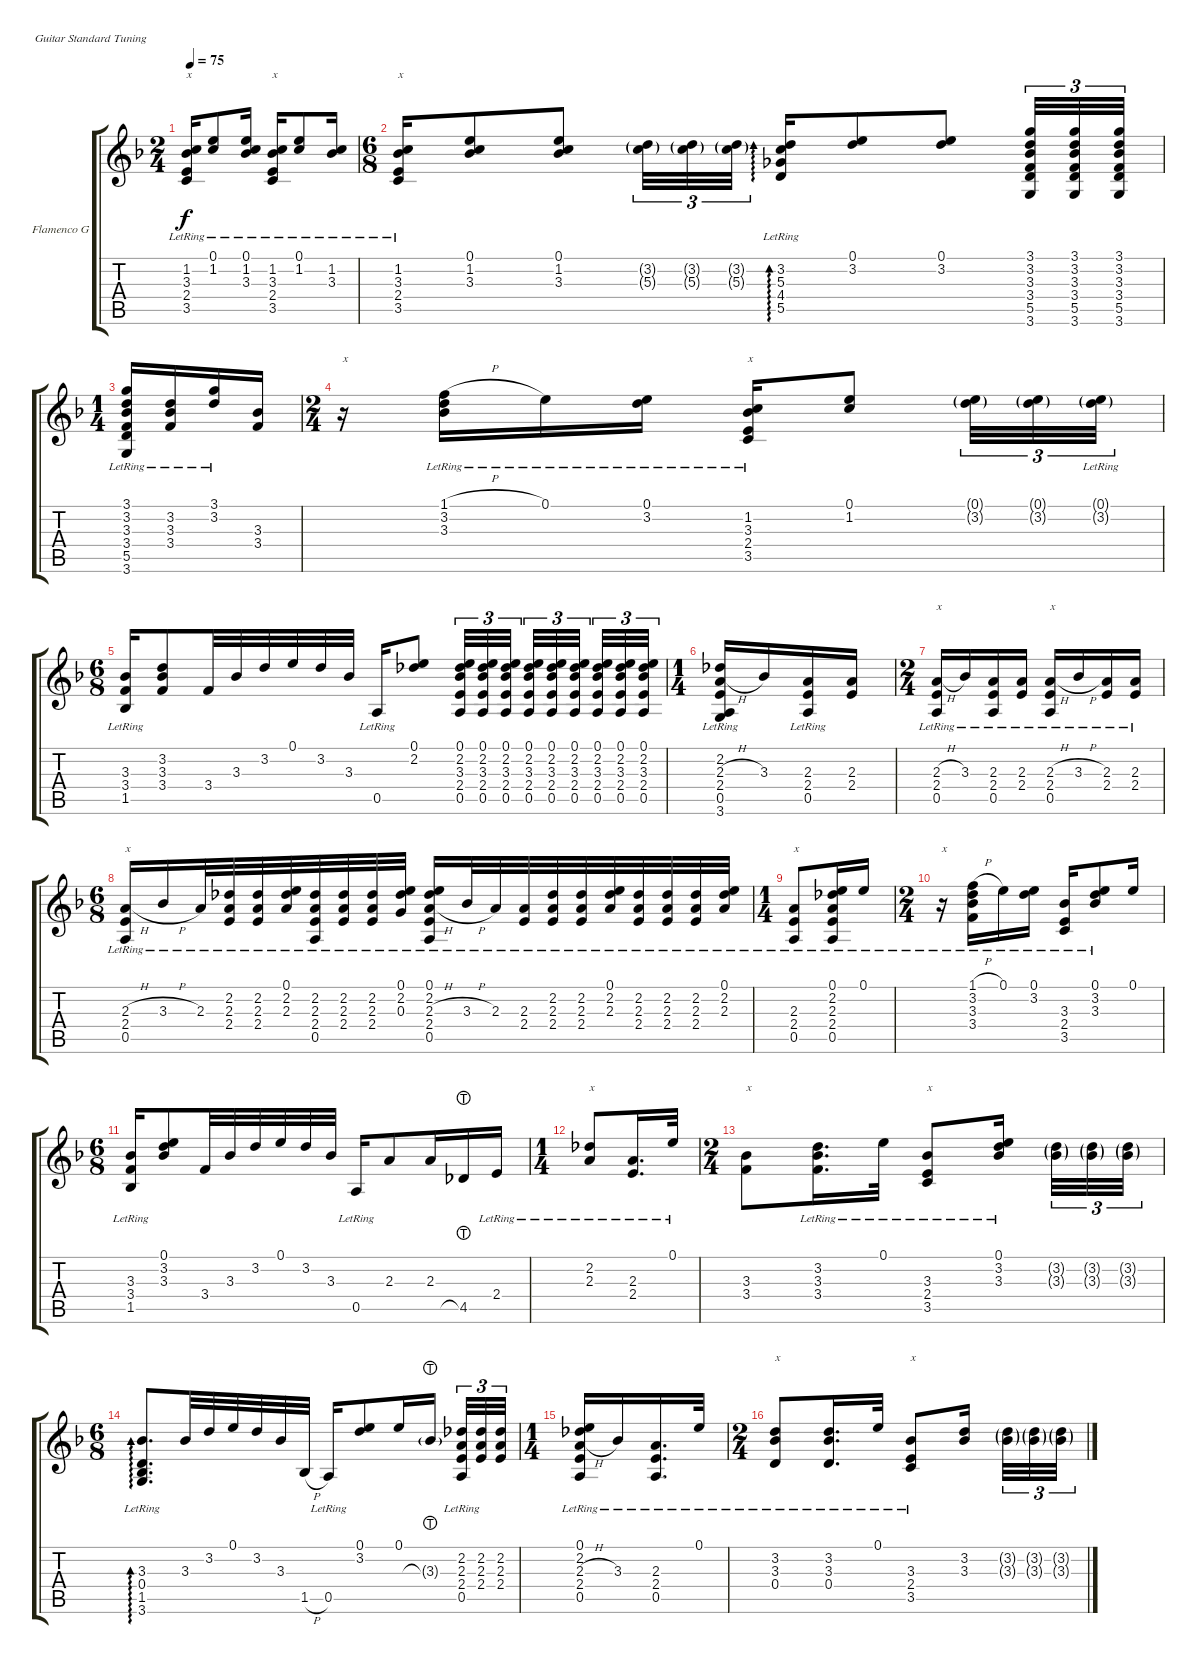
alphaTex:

\defaultSystemsLayout 4
\bracketExtendMode groupsimilarinstruments
\firstSystemTrackNameOrientation horizontal
\otherSystemsTrackNameOrientation horizontal
\track ("Flamenco Guitar" "Flamenco G") {instrument acousticguitarnylon}
\staff {score tabs}
\tuning (E4 B3 G3 D3 A2 E2)
\ts (2 4)
\tempo 75
\clef g2
\ks f
(3.5{lr} 2.4{lr} 3.3{lr} 1.2{lr}).16{txt "x" dy f} (0.1{lr} 1.2{lr}).8 (0.1{lr} 1.2{lr} 3.3{lr}).16 (3.5{lr} 2.4{lr} 3.3{lr} 1.2{lr}).16{txt "x"} (0.1{lr} 1.2{lr}).8 (1.2{lr} 3.3{lr}).16 |
\ts (6 8)
(3.5{lr} 2.4{lr} 3.3{lr} 1.2{lr}).16{txt "x"} (0.1 1.2 3.3).8 (0.1 1.2 3.3).8 (5.3{g} 3.2{g}).32{tu (3 2)} (5.3{g} 3.2{g}).32{tu (3 2)} (5.3{g} 3.2{g}).32{tu (3 2)} (5.5{lr} 4.4{lr} 5.3{lr} 3.2{lr}).16{ad 0} (0.1 3.2).8 (0.1 3.2).8 (3.6 5.5 3.4 3.3 3.2 3.1).32{tu (3 2)} (3.6 5.5 3.4 3.3 3.2 3.1).32{tu (3 2)} (3.6 5.5 3.4 3.3 3.2 3.1).32{tu (3 2)} |
\ts (1 4)
(3.6{lr} 5.5{lr} 3.4{lr} 3.3{lr} 3.2{lr} 3.1{lr}).16 (3.3{lr} 3.4{lr} 3.2{lr}).16 (3.1{lr} 3.2{lr}).16 (3.4 3.3).16 |
\ts (2 4)
\scale
0.40678 r.16{txt "x"} (1.1{h lr} 3.2{lr} 3.3{lr}).16 0.1{lr}.16 (0.1{lr} 3.2{lr}).16 (3.5{lr} 2.4{lr} 3.3{lr} 1.2{lr}).16{txt "x"} (0.1 1.2).8 (0.1{g} 3.2{g}).32{tu (3 2)} (0.1{g} 3.2{g}).32{tu (3 2)} (0.1{g lr} 3.2{g}).32{tu (3 2)} |
\ts (6 8)
\scale
0.452463 (1.5{lr} 3.4 3.3).16 (3.2 3.3 3.4).8 3.4.32 3.3.32 3.2.32 0.1.32 3.2.32 3.3.32 0.5{lr}.16 (0.1 2.2).8 (0.5 2.4 3.3 2.2 0.1).32{tu (3 2)} (0.5 2.4 3.3 2.2 0.1).32{tu (3 2)} (0.5 2.4 3.3 2.2 0.1).32{tu (3 2)} (0.5 2.4 3.3 2.2 0.1).32{tu (3 2)} (0.5 2.4 3.3 2.2 0.1).32{tu (3 2)} (0.5 2.4 3.3 2.2 0.1).32{tu (3 2)} (0.5 2.4 3.3 2.2 0.1).32{tu (3 2)} (0.5 2.4 3.3 2.2 0.1).32{tu (3 2)} (0.5 2.4 3.3 2.2 0.1).32{tu (3 2)} |
\ts (1 4)
\scale
0.140681 (0.5{lr} 2.4{lr} 2.3{h} 2.2{lr} 3.6).16 3.3.16 (0.5{lr} 2.4 2.3).16 (2.3 2.4).16 |
\ts (2 4)
(0.5{lr} 2.4{lr} 2.3{h lr}).16{txt "x"} 3.3{lr}.16 (2.3{lr} 2.4{lr} 0.5{lr}).16 (2.4{lr} 2.3{lr}).16 (0.5{lr} 2.4{lr} 2.3{h lr}).16{txt "x"} 3.3{h lr}.16 (2.3{lr} 2.4{lr}).16 (2.4{lr} 2.3{lr}).16 |
\ts (6 8)
(0.5{lr} 2.4{lr} 2.3{h lr}).16{txt "x"} 3.3{h lr}.16 2.3{lr}.32 (2.4{lr} 2.3{lr} 2.2{lr}).32 (2.2{lr} 2.3{lr} 2.4{lr}).32 (0.1{lr} 2.2{lr} 2.3{lr}).32 (2.4{lr} 2.3{lr} 2.2{lr} 0.5{lr}).32 (2.2{lr} 2.3{lr} 2.4{lr}).32 (2.4{lr} 2.3{lr} 2.2{lr}).32 (2.2{lr} 0.3{lr} 0.1{lr}).32 (0.5{lr} 2.4{lr} 2.3{h lr} 2.2{lr} 0.1{lr}).16 3.3{h lr}.32 2.3{lr}.32 (2.3{lr} 2.4{lr}).32 (2.4{lr} 2.3{lr} 2.2{lr}).32 (2.2{lr} 2.3{lr} 2.4{lr}).32 (0.1{lr} 2.2{lr} 2.3{lr}).32 (2.4{lr} 2.2{lr} 2.3{lr}).32 (2.4{lr} 2.2{lr} 2.3{lr}).32 (2.4{lr} 2.2{lr} 2.3{lr}).32 (2.2{lr} 2.3{lr} 0.1{lr}).32 |
\ts (1 4)
(2.3{lr} 2.4{lr} 0.5{lr}).8{txt "x"} (0.5{lr} 2.4{lr} 2.3{lr} 2.2{lr} 0.1{lr}).16 0.1{lr}.16 |
\ts (2 4)
r.16{txt "x"} (1.1{h lr} 3.2{lr} 3.3{lr} 3.4{lr}).16 0.1{lr}.16 (0.1{lr} 3.2{lr}).16 (3.5{lr} 2.4{lr} 3.3{lr}).16 (0.1{lr} 3.2{lr} 3.3{lr}).8 0.1.16 |
\ts (6 8)
(1.5{lr} 3.4 3.3).16 (0.1 3.2 3.3).8 3.4.32 3.3.32 3.2.32 0.1.32 3.2.32 3.3.32 0.5{lr}.16 2.3.8 2.3.16 4.5{lht}.16 2.4{lr}.16 |
\ts (1 4)
(2.3{lr} 2.2{lr}).8{txt "x"} (2.4{lr} 2.3{lr}).16{d} 0.1{lr}.32 |
\ts (2 4)
(3.4 3.3).8{txt "x"} (3.4{lr} 3.3{lr} 3.2{lr}).16{d} 0.1{lr}.32 (3.5{lr} 2.4{lr} 3.3{lr}).8{txt "x"} (0.1{lr} 3.2 3.3).16 (3.2{g} 3.3{g}).32{tu (3 2)} (3.2{g} 3.3{g}).32{tu (3 2)} (3.2{g} 3.3{g}).32{tu (3 2)} |
\ts (6 8)
(3.6 1.5{lr} 0.4 3.3).8{d ad 0} 3.3.32 3.2.32 0.1.32 3.2.32 3.3.32 1.5{h}.32 0.5{lr}.16 (0.1 3.2).8 0.1.16 3.3{lht g}.16 (0.5{lr} 2.4 2.3 2.2).32{tu (3 2)} (2.2 2.3 2.4).32{tu (3 2)} (2.3 2.2 2.4).32{tu (3 2)} |
\ts (1 4)
(0.5{lr} 2.4{lr} 2.3{h lr} 2.2{lr} 0.1{lr}).16 3.3{lr}.16 (0.5{lr} 2.4{lr} 2.3{lr}).16{d} 0.1{lr}.32 |
\ts (2 4)
(0.4{lr} 3.3{lr} 3.2{lr}).8{txt "x"} (3.2{lr} 3.3{lr} 0.4{lr}).16{d} 0.1{lr}.32 (3.5{lr} 2.4{lr} 3.3{lr}).8{txt "x"} (3.3 3.2).16 (3.2{g} 3.3{g}).32{tu (3 2)} (3.2{g} 3.3{g}).32{tu (3 2)} (3.2{g} 3.3{g}).32{tu (3 2)}
